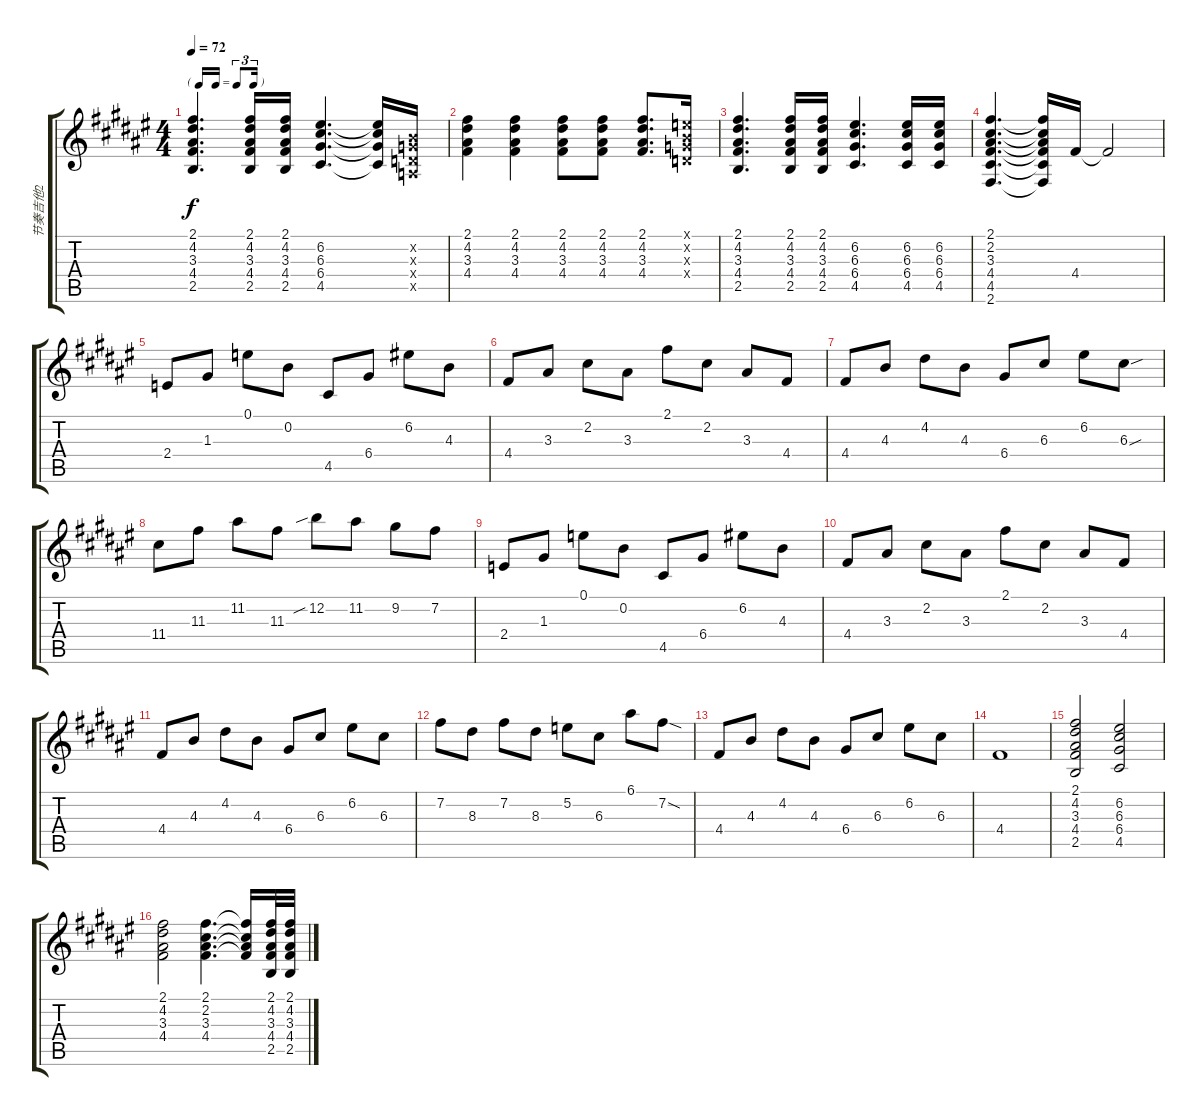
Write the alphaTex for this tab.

\track ("节奏吉他2" "节奏吉他2") {instrument acousticguitarnylon}
\staff {score tabs}
\tuning (E4 B3 G3 D3 A2 E2) {hide}
\ts (4 4)
\tf triplet16th
\tempo 72
\clef g2
\ks f#
(2.1 4.2 3.3 4.4 2.5).4{d dy f} (2.1 4.2 3.3 4.4 2.5).16 (2.1 4.2 3.3 4.4 2.5).16 (6.2 6.3 6.4 4.5).4{d} (6.2{t} 6.3{t} 6.4{t} 4.5{t}).16 (0.2{x} 0.3{x} 0.4{x} 0.5{x}).16 |
(2.1 4.2 3.3 4.4).4 (2.1 4.2 3.3 4.4).4 (2.1 4.2 3.3 4.4).8 (2.1 4.2 3.3 4.4).8 (2.1 4.2 3.3 4.4).8{d} (0.1{x} 0.2{x} 0.3{x} 0.4{x}).16 |
(2.1 4.2 3.3 4.4 2.5).4{d} (2.1 4.2 3.3 4.4 2.5).16 (2.1 4.2 3.3 4.4 2.5).16 (6.2 6.3 6.4 4.5).4{d} (6.2 6.3 6.4 4.5).16 (6.2 6.3 6.4 4.5).16 |
(2.1 2.2 3.3 4.4 4.5 2.6).4{d} (2.1{t} 2.2{t} 3.3{t} 4.4{t} 4.5{t} 2.6{t}).16 4.4.16 4.4{t}.2 |
2.4.8 1.3.8 0.1.8 0.2.8 4.5.8 6.4.8 6.2.8 4.3.8 |
4.4.8 3.3.8 2.2.8 3.3.8 2.1.8 2.2.8 3.3.8 4.4.8 |
4.4.8 4.3.8 4.2.8 4.3.8 6.4.8 6.3.8 6.2.8 6.3{sou}.8 |
11.4.8 11.3.8 11.2.8 11.3.8 12.2{sib}.8 11.2.8 9.2.8 7.2.8 |
2.4.8 1.3.8 0.1.8 0.2.8 4.5.8 6.4.8 6.2.8 4.3.8 |
4.4.8 3.3.8 2.2.8 3.3.8 2.1.8 2.2.8 3.3.8 4.4.8 |
4.4.8 4.3.8 4.2.8 4.3.8 6.4.8 6.3.8 6.2.8 6.3.8 |
7.2.8 8.3.8 7.2.8 8.3.8 5.2.8 6.3.8 6.1.8 7.2{sod}.8 |
4.4.8 4.3.8 4.2.8 4.3.8 6.4.8 6.3.8 6.2.8 6.3.8 |
4.4.1 |
(2.1 4.2 3.3 4.4 2.5).2 (6.2 6.3 6.4 4.5).2 |
(2.1 4.2 3.3 4.4).2 (2.1 2.2 3.3 4.4).4{d} (2.1{t} 2.2{t} 3.3{t} 4.4{t}).16 (2.1 4.2 3.3 4.4 2.5).32 (2.1 4.2 3.3 4.4 2.5).32
